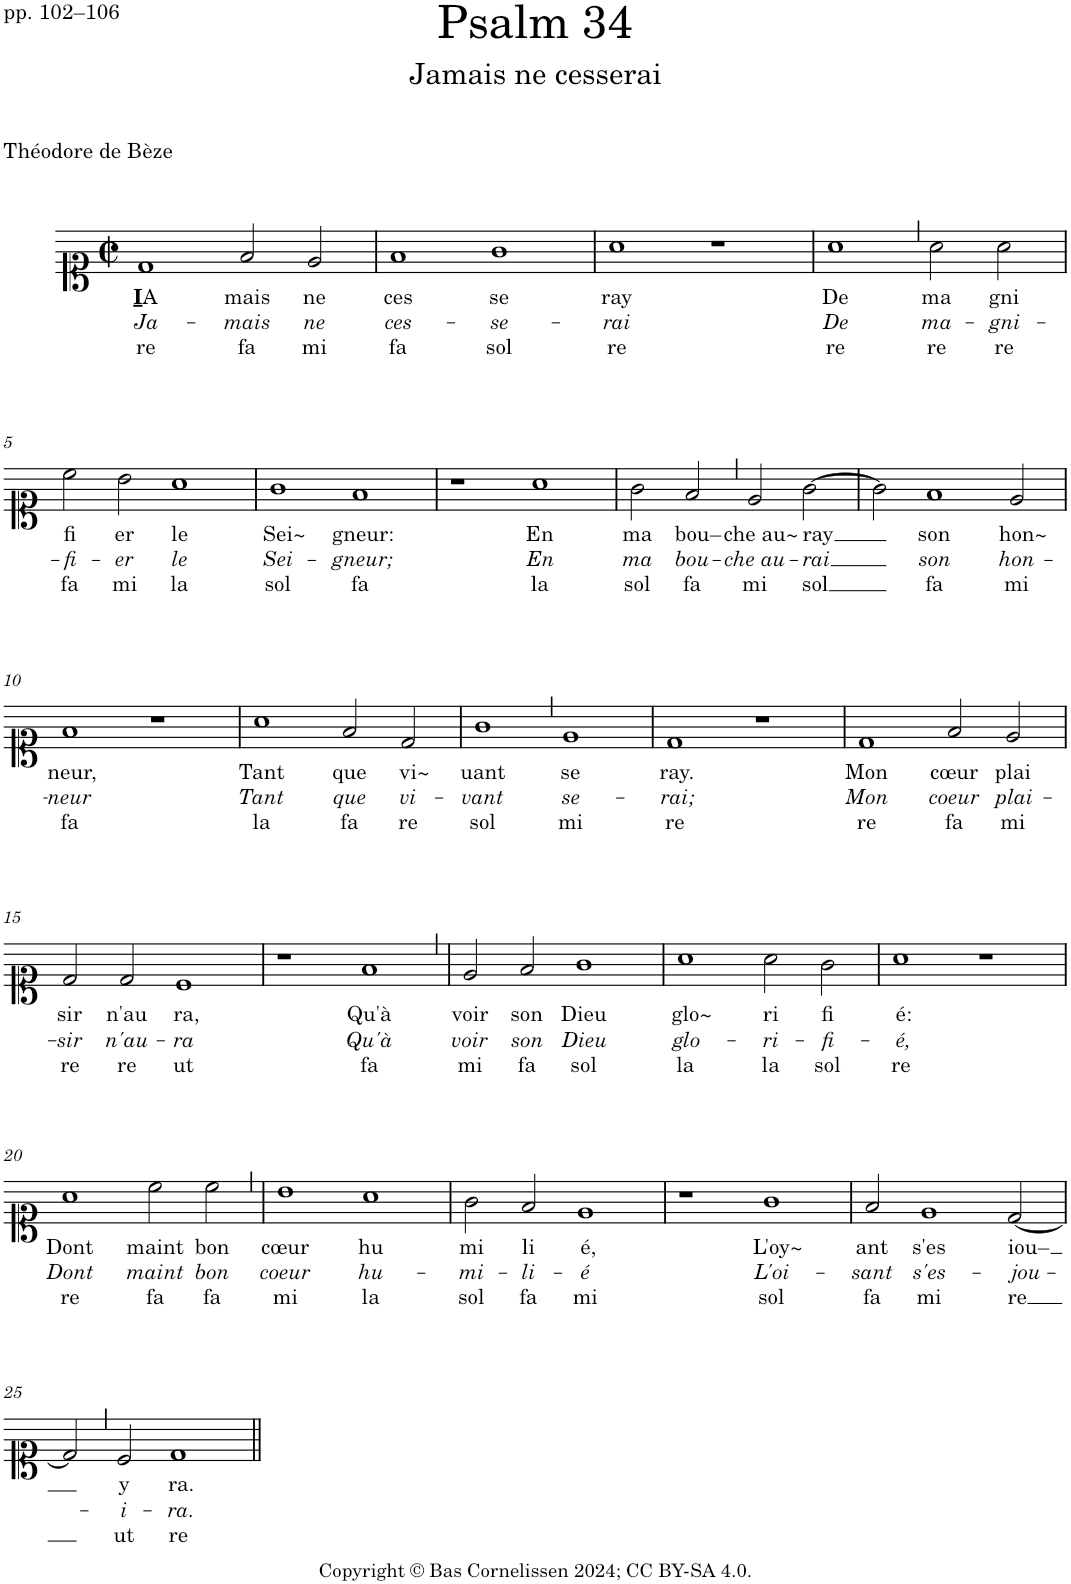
**kern	**text	**text	**text
*part1	*part1	*part1	*part1
*staff1	*staff1	*staff1	*staff1
*I"Voice	*	*	*
*I'Vo.	*	*	*
*clefC1	*	*	*
*k[]	*	*	*
*M4/2	*	*	*
*met(c|)	*	*	*
=1	=1	=1	=1
!	!LO:LY:b	!LO:LY:b	!LO:LY:b
1d	I A	Ja-	re
!	!LO:LY:b	!LO:LY:b	!LO:LY:b
2f/	mais	-mais	fa
!	!LO:LY:b	!LO:LY:b	!LO:LY:b
2e/	ne	ne	mi
=2	=2	=2	=2
!	!LO:LY:b	!LO:LY:b	!LO:LY:b
1f	ces	ces-	fa
!	!LO:LY:b	!LO:LY:b	!LO:LY:b
1g	se	-se-	sol
=3	=3	=3	=3
!	!LO:LY:b	!LO:LY:b	!LO:LY:b
1a	ray	-rai	re
1r	.	.	.
=4	=4	=4	=4
!	!LO:LY:b	!LO:LY:b	!LO:LY:b
1aZ	De	De	re
!	!LO:LY:b	!LO:LY:b	!LO:LY:b
2a\	ma	ma-	re
!	!LO:LY:b	!LO:LY:b	!LO:LY:b
2a\	gni	-gni-	re
!!LO:LB:g=z
=5	=5	=5	=5
!	!LO:LY:b	!LO:LY:b	!LO:LY:b
2cc\	fi	-fi-	fa
!	!LO:LY:b	!LO:LY:b	!LO:LY:b
2b\	er	-er	mi
!	!LO:LY:b	!LO:LY:b	!LO:LY:b
1a	le	le	la
=6	=6	=6	=6
!	!LO:LY:b	!LO:LY:b	!LO:LY:b
1g	Sei~	Sei-	sol
!	!LO:LY:b	!LO:LY:b	!LO:LY:b
1f	gneur:	-gneur;	fa
=7	=7	=7	=7
1r	.	.	.
!	!LO:LY:b	!LO:LY:b	!LO:LY:b
1a	En	En	la
=8	=8	=8	=8
!	!LO:LY:b	!LO:LY:b	!LO:LY:b
2g\	ma	ma	sol
!	!LO:LY:b	!LO:LY:b	!LO:LY:b
2fZ/	bou–	bou-	fa
!	!LO:LY:b	!LO:LY:b	!LO:LY:b
2e/	che au~	-che au-	mi
!	!LO:LY:b	!LO:LY:b	!LO:LY:b
[2g\	ray	-rai	sol
=9	=9	=9	=9
2g\]	.	.	.
!	!LO:LY:b	!LO:LY:b	!LO:LY:b
1f	son	son	fa
!	!LO:LY:b	!LO:LY:b	!LO:LY:b
2e/	hon~	hon-	mi
!!LO:LB:g=z
=10	=10	=10	=10
!	!LO:LY:b	!LO:LY:b	!LO:LY:b
1f	neur,	-neur	fa
1r	.	.	.
=11	=11	=11	=11
!	!LO:LY:b	!LO:LY:b	!LO:LY:b
1a	Tant	Tant	la
!	!LO:LY:b	!LO:LY:b	!LO:LY:b
2f/	que	que	fa
!	!LO:LY:b	!LO:LY:b	!LO:LY:b
2d/	vi~	vi-	re
=12	=12	=12	=12
!	!LO:LY:b	!LO:LY:b	!LO:LY:b
1gZ	uant	-vant	sol
!	!LO:LY:b	!LO:LY:b	!LO:LY:b
1e	se	se-	mi
=13	=13	=13	=13
!	!LO:LY:b	!LO:LY:b	!LO:LY:b
1d	ray.	-rai;	re
1r	.	.	.
=14	=14	=14	=14
!	!LO:LY:b	!LO:LY:b	!LO:LY:b
1d	Mon	Mon	re
!	!LO:LY:b	!LO:LY:b	!LO:LY:b
2f/	cœur	coeur	fa
!	!LO:LY:b	!LO:LY:b	!LO:LY:b
2e/	plai	plai-	mi
!!LO:LB:g=z
=15	=15	=15	=15
!	!LO:LY:b	!LO:LY:b	!LO:LY:b
2d/	sir	-sir	re
!	!LO:LY:b	!LO:LY:b	!LO:LY:b
2d/	n'au	n'au-	re
!	!LO:LY:b	!LO:LY:b	!LO:LY:b
1c	ra,	-ra	ut
=16	=16	=16	=16
1r	.	.	.
!	!LO:LY:b	!LO:LY:b	!LO:LY:b
1fZ	Qu'à	Qu'à	fa
=17	=17	=17	=17
!	!LO:LY:b	!LO:LY:b	!LO:LY:b
2e/	voir	voir	mi
!	!LO:LY:b	!LO:LY:b	!LO:LY:b
2f/	son	son	fa
!	!LO:LY:b	!LO:LY:b	!LO:LY:b
1g	Dieu	Dieu	sol
=18	=18	=18	=18
!	!LO:LY:b	!LO:LY:b	!LO:LY:b
1a	glo~	glo-	la
!	!LO:LY:b	!LO:LY:b	!LO:LY:b
2a\	ri	-ri-	la
!	!LO:LY:b	!LO:LY:b	!LO:LY:b
2g\	fi	-fi-	sol
=19	=19	=19	=19
!	!LO:LY:b	!LO:LY:b	!LO:LY:b
1a	é:	-é,	re
1r	.	.	.
!!LO:LB:g=z
=20	=20	=20	=20
!	!LO:LY:b	!LO:LY:b	!LO:LY:b
1a	Dont	Dont	re
!	!LO:LY:b	!LO:LY:b	!LO:LY:b
2cc\	maint	maint	fa
!	!LO:LY:b	!LO:LY:b	!LO:LY:b
2ccZ\	bon	bon	fa
=21	=21	=21	=21
!	!LO:LY:b	!LO:LY:b	!LO:LY:b
1b	cœur	coeur	mi
!	!LO:LY:b	!LO:LY:b	!LO:LY:b
1a	hu	hu-	la
=22	=22	=22	=22
!	!LO:LY:b	!LO:LY:b	!LO:LY:b
2g\	mi	-mi-	sol
!	!LO:LY:b	!LO:LY:b	!LO:LY:b
2f/	li	-li-	fa
!	!LO:LY:b	!LO:LY:b	!LO:LY:b
1e	é,	-é	mi
=23	=23	=23	=23
1r	.	.	.
!	!LO:LY:b	!LO:LY:b	!LO:LY:b
1g	L'oy~	L'oi-	sol
=24	=24	=24	=24
!	!LO:LY:b	!LO:LY:b	!LO:LY:b
2f/	ant	-sant	fa
!	!LO:LY:b	!LO:LY:b	!LO:LY:b
1e	s'es	s'es-	mi
!	!LO:LY:b	!LO:LY:b	!LO:LY:b
[2d/	iou–	-jou-	re
!!LO:LB:g=z
=25	=25	=25	=25
2dZ/]	.	.	.
!	!LO:LY:b	!LO:LY:b	!LO:LY:b
2c/	y	-i-	ut
!	!LO:LY:b	!LO:LY:b	!LO:LY:b
1d	ra.	-ra.	re
=||	=||	=||	=||
*-	*-	*-	*-
